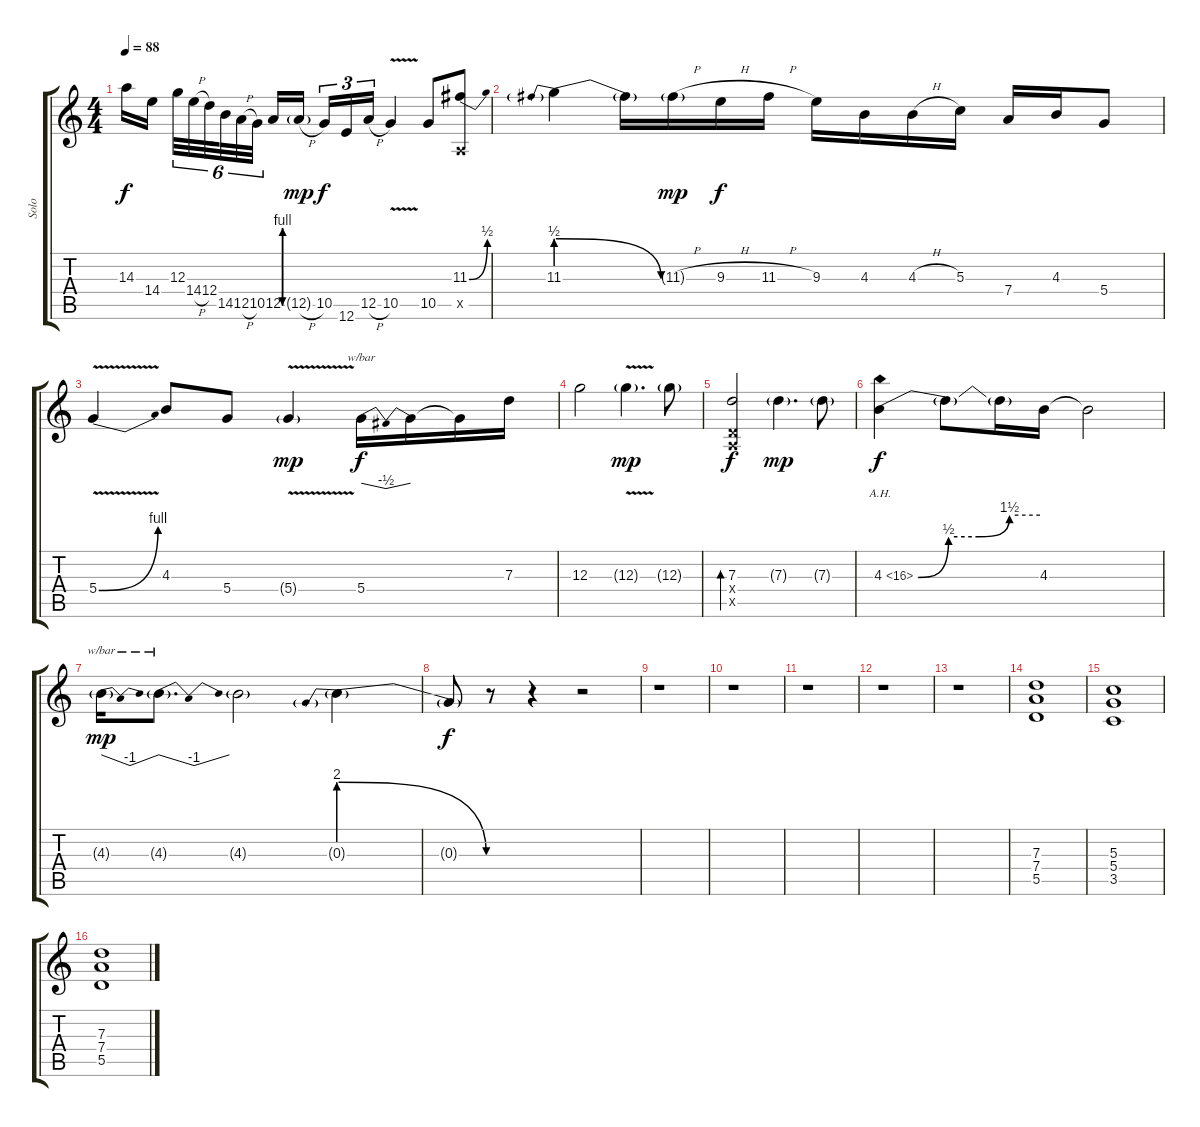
\track ("Solo" "Solo") {instrument distortionguitar}
\staff {score tabs}
\tuning (E4 B3 G3 D3 A2 E2) {hide}
\ts (4 4)
\tempo 88
\clef g2
\ks c
14.3.16{dy f} 14.4.16{beam splitsecondary} 12.3.32{tu (6 4)} 14.4{h}.32{tu (6 4)} 12.4.32{tu (6 4) beam splitsecondary} 14.5.32{tu (6 4)} 12.5{h}.32{tu (6 4)} 10.5.32{tu (6 4)} 12.5{be (custom 0 0 15 4 30 4 45 0 60 0)}.16 12.5{h g}.16{dy mp beam splitsecondary} 10.5.16{tu (3 2) dy f} 12.6.16{tu (3 2)} 12.5{h}.16{tu (3 2)} 10.5{v}.4 10.5.8 (11.3{be (bend 0 0 60 2)} 0.5{x}).8 |
11.3{be (prebendrelease 0 2 60 0)}.4 11.3{t}.16 11.3{h g}.16{dy mp} 9.3{h}.16{dy f} 11.3{h}.16 9.3.16 4.3.16 4.3{h}.16 5.3.16 7.4.16 4.3.16 5.4.8 |
5.4{be (bend 0 0 60 4) v}.4 4.3.8 5.4.8 5.4{v g}.4{dy mp} 5.4.16{tbe (dip default 0 0 30 -2 60 0) dy f} 5.4{t}.16 5.4{t}.16 7.3.16 |
12.3.2 12.3{v g}.4{d dy mp} 12.3{g}.8 |
(7.3 0.4{x} 0.5{x}).2{bd 240 dy f} 7.3{g}.4{d dy mp} 7.3{g}.8 |
4.3{be (custom 0 0 15 2 30 2 45 6 60 6) ah 12}.4{dy f} 4.3{t}.8 4.3{t}.16 4.3.16 4.3{t}.2 |
4.3{g}.16{tbe (dip default 0 0 30 -4 60 0) dy mp} 4.3{g}.8{d tbe (dip default 0 0 30 -4 60 0)} 4.3{g}.2 0.3{be (prebendrelease 0 8 60 0) g}.4 |
0.3{t}.8{dy f} r.8 r.4 r.2 |
r.1 |
r.1 |
r.1 |
r.1 |
r.1 |
(7.3 7.4 5.5).1 |
(5.3 5.4 3.5).1 |
(7.3 7.4 5.5).1
